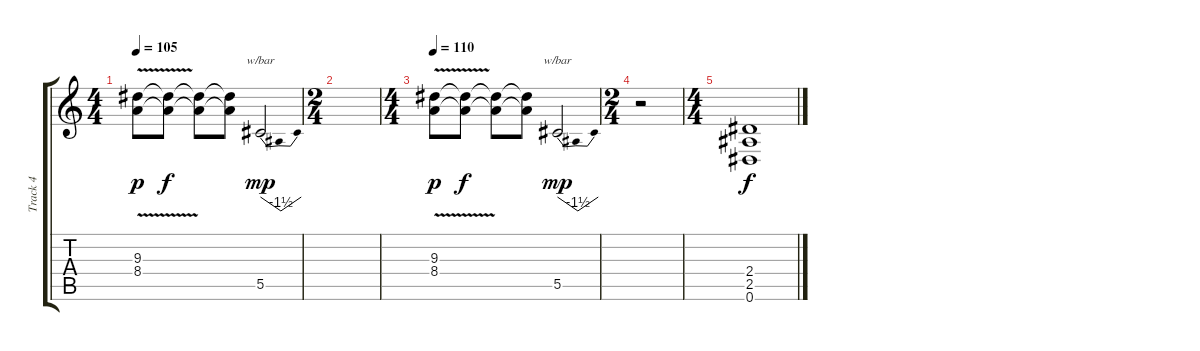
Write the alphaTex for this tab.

\track ("Track 4" "Track 4") {instrument distortionguitar}
\staff {score tabs}
\tuning (Eb4 Bb3 Gb3 Db3 Ab2 Eb2) {hide}
\ts (4 4)
\tempo 110
\tempo 105
\clef g2
\ks c
(9.3{v} 8.4{v}).8{dy p} (9.3{t} 8.4{t}).8{dy f} (9.3{t} 8.4{t}).8 (9.3{t} 8.4{t}).8 5.5.2{tbe (dip default 0 0 30 -6 60 0) dy mp} |
\ts (2 4)
|
\ts (4 4)
\tempo 110
(9.3{v} 8.4{v}).8{dy p} (9.3{t} 8.4{t}).8{dy f} (9.3{t} 8.4{t}).8 (9.3{t} 8.4{t}).8 5.5.2{tbe (dip default 0 0 30 -6 60 0) dy mp} |
\ts (2 4)
r.2 |
\ts (4 4)
(2.4 2.5 0.6).1{dy f}
